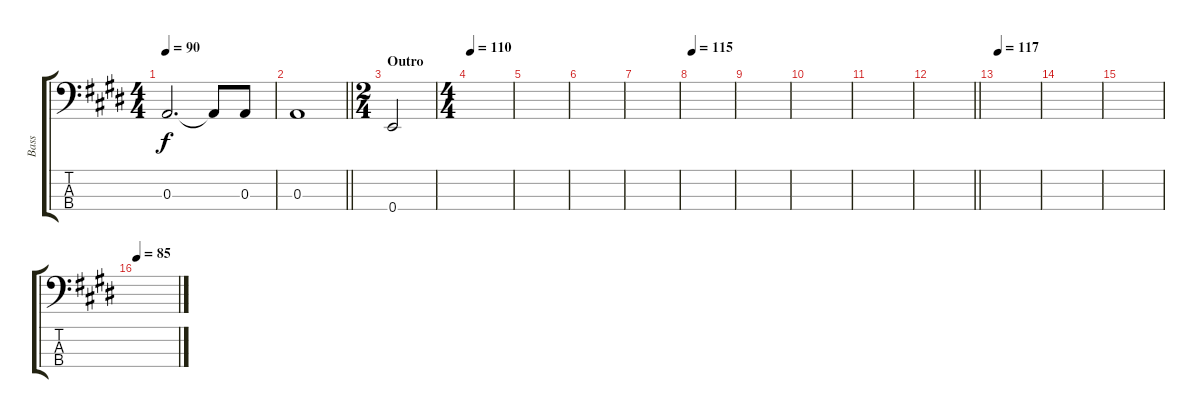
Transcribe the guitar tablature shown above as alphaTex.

\track ("Bass" "Bass") {instrument acousticguitarsteel}
\staff {score tabs}
\tuning (G2 D2 A1 E1) {hide}
\ts (4 4)
\tempo 90
\clef f4
\ks e
0.3.2{d dy f} 0.3{t}.8 0.3.8 |
\barLineRight lightlight
0.3.1 |
\ts (2 4)
\section ("" "Outro")
0.4.2 |
\ts (4 4)
\tempo 110
|
|
|
|
\tempo 115
|
|
|
|
\barLineRight lightlight
|
\tempo 117
|
|
|
\tempo 85
